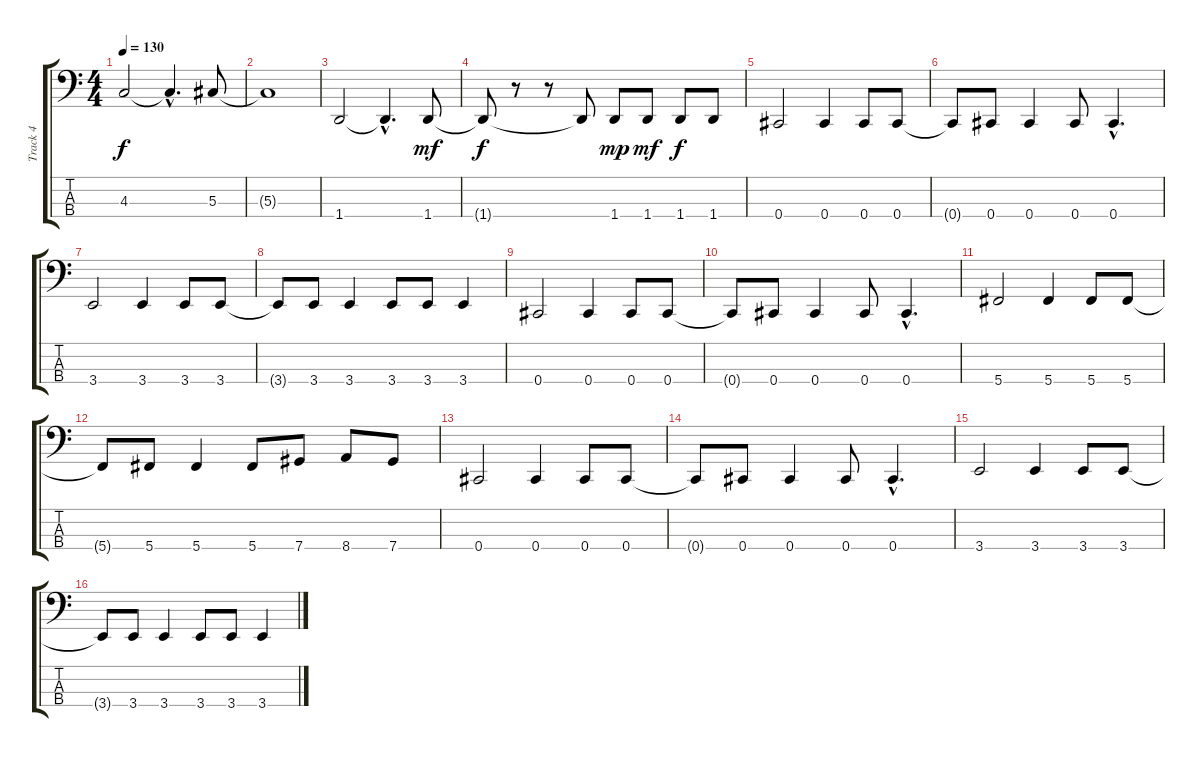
\track ("Track 4" "Track 4") {instrument electricbasspick}
\staff {score tabs}
\tuning (Gb2 Db2 Ab1 Db1) {hide}
\ts (4 4)
\tempo 130
\clef f4
\ks c
4.3.2{dy f} 4.3{hac t}.4{d} 5.3.8 |
5.3{t}.1 |
1.4.2 1.4{hac t}.4{d} 1.4.8{dy mf} |
1.4{t}.8{dy f} r.8 r.8 1.4{t}.8 1.4.8{dy mp} 1.4.8{dy mf} 1.4.8{dy f} 1.4.8 |
0.4.2 0.4.4 0.4.8 0.4.8 |
0.4{t}.8 0.4.8 0.4.4 0.4.8 0.4{hac}.4{d} |
3.4.2 3.4.4 3.4.8 3.4.8 |
3.4{t}.8 3.4.8 3.4.4 3.4.8 3.4.8 3.4.4 |
0.4.2 0.4.4 0.4.8 0.4.8 |
0.4{t}.8 0.4.8 0.4.4 0.4.8 0.4{hac}.4{d} |
5.4.2 5.4.4 5.4.8 5.4.8 |
5.4{t}.8 5.4.8 5.4.4 5.4.8 7.4.8 8.4.8 7.4.8 |
0.4.2 0.4.4 0.4.8 0.4.8 |
0.4{t}.8 0.4.8 0.4.4 0.4.8 0.4{hac}.4{d} |
3.4.2 3.4.4 3.4.8 3.4.8 |
3.4{t}.8 3.4.8 3.4.4 3.4.8 3.4.8 3.4.4
